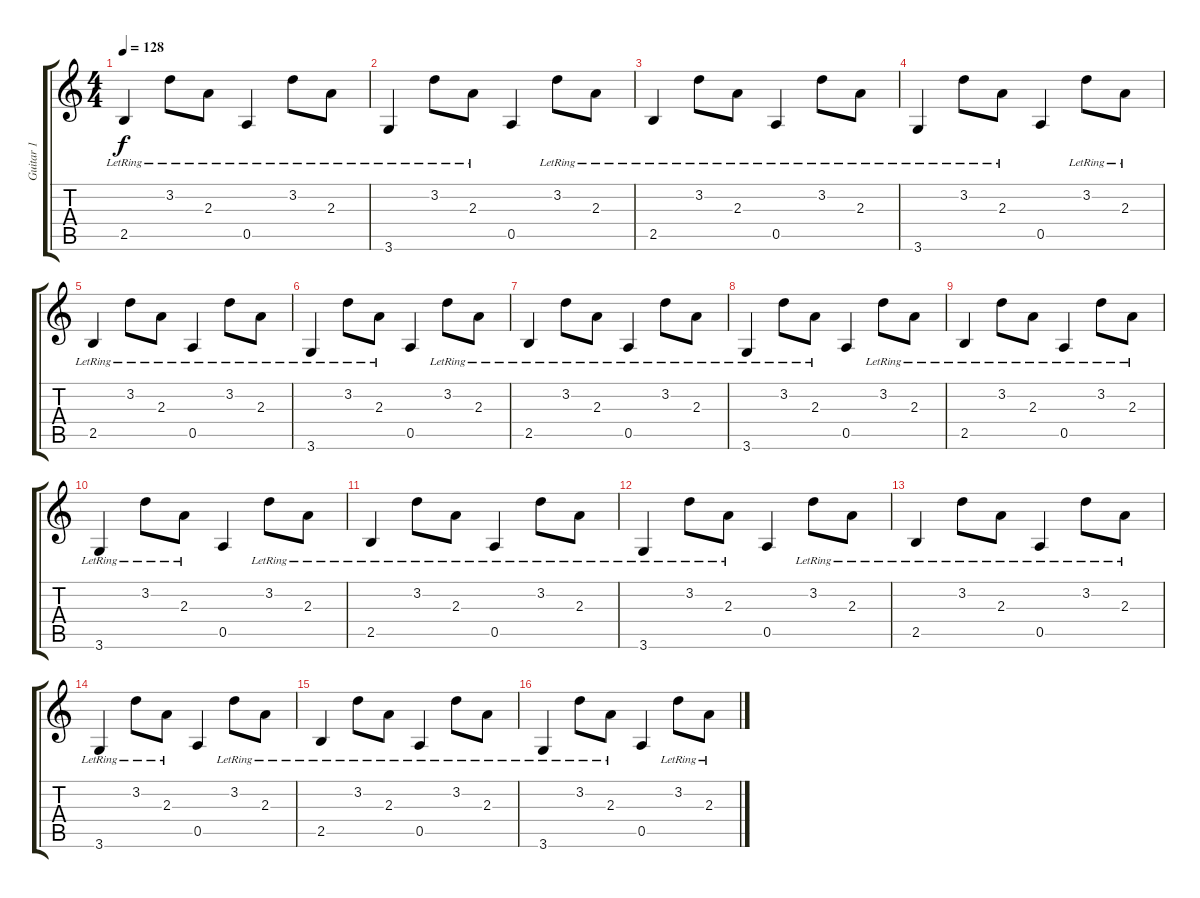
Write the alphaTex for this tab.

\track ("Guitar 1" "Guitar 1") {instrument acousticguitarsteel}
\staff {score tabs}
\tuning (E4 B3 G3 D3 A2 E2) {hide}
\ts (4 4)
\tempo 128
\clef g2
\ks c
2.5{lr}.4{dy f} 3.2{lr}.8 2.3{lr}.8 0.5{lr}.4 3.2{lr}.8 2.3{lr}.8 |
3.6{lr}.4 3.2{lr}.8 2.3{lr}.8 0.5.4 3.2{lr}.8 2.3{lr}.8 |
2.5{lr}.4 3.2{lr}.8 2.3{lr}.8 0.5{lr}.4 3.2{lr}.8 2.3{lr}.8 |
3.6{lr}.4 3.2{lr}.8 2.3{lr}.8 0.5.4 3.2{lr}.8 2.3{lr}.8 |
2.5{lr}.4 3.2{lr}.8 2.3{lr}.8 0.5{lr}.4 3.2{lr}.8 2.3{lr}.8 |
3.6{lr}.4 3.2{lr}.8 2.3{lr}.8 0.5.4 3.2{lr}.8 2.3{lr}.8 |
2.5{lr}.4 3.2{lr}.8 2.3{lr}.8 0.5{lr}.4 3.2{lr}.8 2.3{lr}.8 |
3.6{lr}.4 3.2{lr}.8 2.3{lr}.8 0.5.4 3.2{lr}.8 2.3{lr}.8 |
2.5{lr}.4 3.2{lr}.8 2.3{lr}.8 0.5{lr}.4 3.2{lr}.8 2.3{lr}.8 |
3.6{lr}.4 3.2{lr}.8 2.3{lr}.8 0.5.4 3.2{lr}.8 2.3{lr}.8 |
2.5{lr}.4 3.2{lr}.8 2.3{lr}.8 0.5{lr}.4 3.2{lr}.8 2.3{lr}.8 |
3.6{lr}.4 3.2{lr}.8 2.3{lr}.8 0.5.4 3.2{lr}.8 2.3{lr}.8 |
2.5{lr}.4 3.2{lr}.8 2.3{lr}.8 0.5{lr}.4 3.2{lr}.8 2.3{lr}.8 |
3.6{lr}.4 3.2{lr}.8 2.3{lr}.8 0.5.4 3.2{lr}.8 2.3{lr}.8 |
2.5{lr}.4 3.2{lr}.8 2.3{lr}.8 0.5{lr}.4 3.2{lr}.8 2.3{lr}.8 |
3.6{lr}.4 3.2{lr}.8 2.3{lr}.8 0.5.4 3.2{lr}.8 2.3{lr}.8
